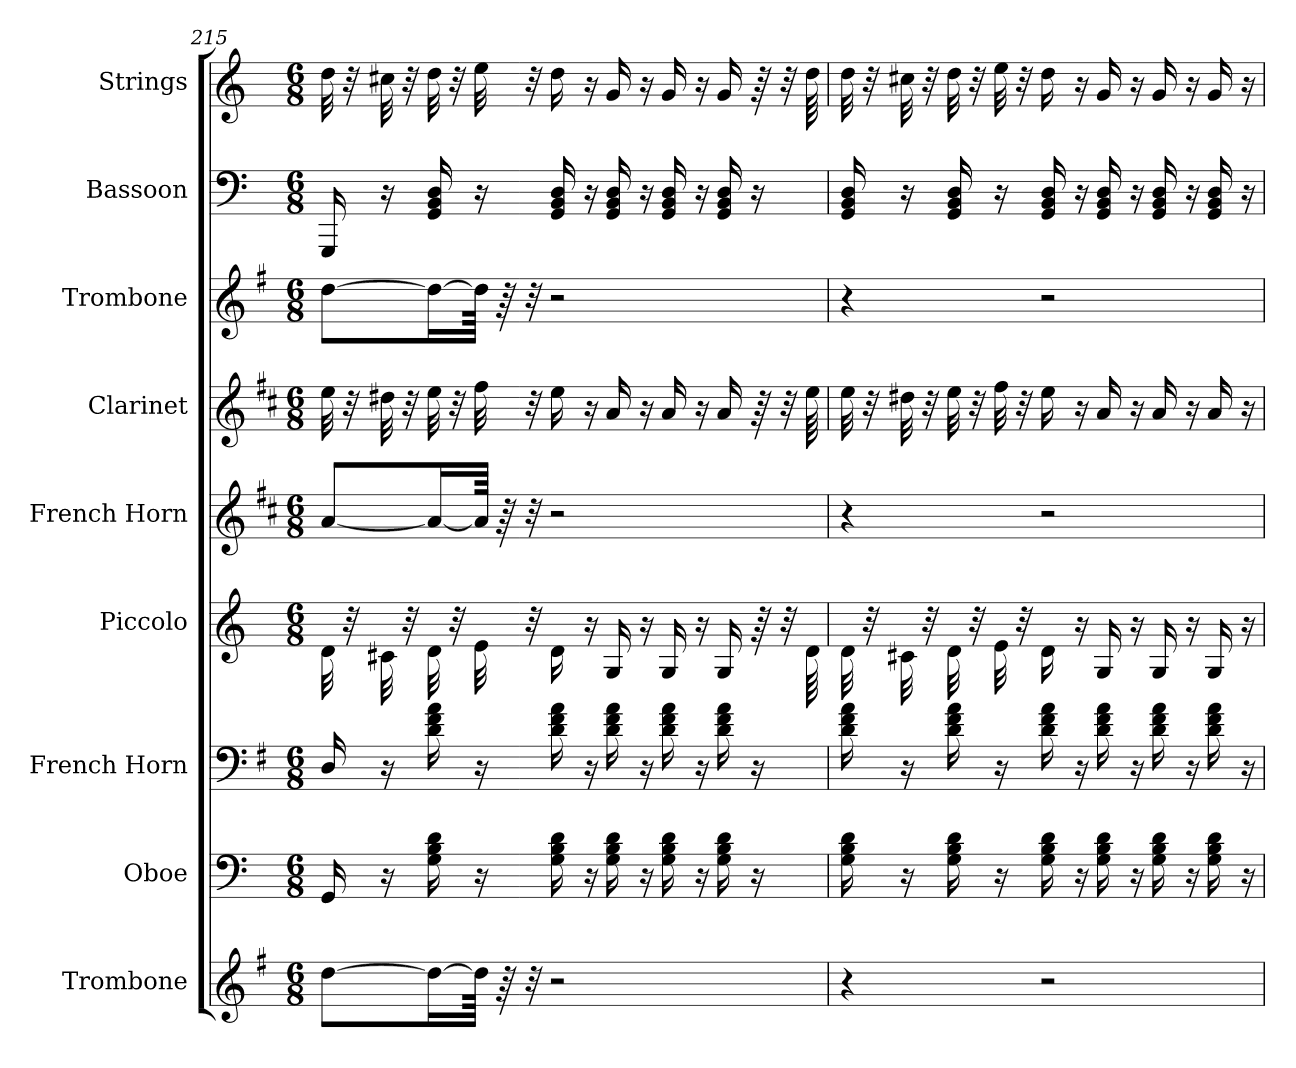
**kern	**kern	**kern	**kern	**kern	**kern	**kern	**kern	**kern
*part9	*part8	*part7	*part6	*part5	*part4	*part3	*part2	*part1
*staff9	*staff8	*staff7	*staff6	*staff5	*staff4	*staff3	*staff2	*staff1
*I"Trombone	*I"Oboe	*I"French Horn	*I"Piccolo	*I"French Horn	*I"Clarinet	*I"Trombone	*I"Bassoon	*I"Strings
*I'Trb	*I'Ob	*I'Hn	*I'Picc	*I'Hn	*I'Cl	*I'Trb	*I'Bsn	*I'Str
!!LO:PB:g=z
*clefG2	*clefF4	*clefF4	*clefG2	*clefG2	*clefG2	*clefG2	*clefF4	*clefG2
*	*	*ITrd4c7	*ITrd-7c-12	*ITrd4c7	*ITrd1c2	*	*	*
*k[f#]	*k[]	*k[]	*k[]	*k[f#]	*k[]	*k[f#]	*k[]	*k[]
*M6/8	*M6/8	*M6/8	*M6/8	*M6/8	*M6/8	*M6/8	*M6/8	*M6/8
=215	=215	=215	=215	=215	=215	=215	=215	=215
[8dd\L	16GG/	16GG/	32dd\	[8d/L	32dd\	[8dd\L	16GGG/	32dd\
.	.	.	32r	.	32r	.	.	32r
.	16r	16r	32cc#X\	.	32cc#X\	.	16r	32cc#X\
.	.	.	32r	.	32r	.	.	32r
16dd\L_	16G\ 16B\ 16d\	16G\ 16B\ 16d\	32dd\	16d/L_	32dd\	16dd\L_	16GG/ 16BB/ 16D/	32dd\
.	.	.	32r	.	32r	.	.	32r
64dd\JJkk]	16r	16r	32ee\	64d/JJkk]	32ee\	64dd\JJkk]	16r	32ee\
64r	.	.	.	64r	.	64r	.	.
32r	.	.	32r	32r	32r	32r	.	32r
2r	16G\ 16B\ 16d\	16G\ 16B\ 16d\	16dd\	2r	16dd\	2r	16GG/ 16BB/ 16D/	16dd\
.	16r	16r	16r	.	16r	.	16r	16r
.	16G\ 16B\ 16d\	16G\ 16B\ 16d\	16g/	.	16g/	.	16GG/ 16BB/ 16D/	16g/
.	16r	16r	16r	.	16r	.	16r	16r
.	16G\ 16B\ 16d\	16G\ 16B\ 16d\	16g/	.	16g/	.	16GG/ 16BB/ 16D/	16g/
.	16r	16r	16r	.	16r	.	16r	16r
.	16G\ 16B\ 16d\	16G\ 16B\ 16d\	16g/	.	16g/	.	16GG/ 16BB/ 16D/	16g/
.	16r	16r	64r	.	64r	.	16r	64r
.	.	.	32r	.	32r	.	.	32r
.	.	.	64dd\	.	64dd\	.	.	64dd\
=216	=216	=216	=216	=216	=216	=216	=216	=216
4r	16G\ 16B\ 16d\	16G\ 16B\ 16d\	32dd\	4r	32dd\	4r	16GG/ 16BB/ 16D/	32dd\
.	.	.	32r	.	32r	.	.	32r
.	16r	16r	32cc#X\	.	32cc#X\	.	16r	32cc#X\
.	.	.	32r	.	32r	.	.	32r
.	16G\ 16B\ 16d\	16G\ 16B\ 16d\	32dd\	.	32dd\	.	16GG/ 16BB/ 16D/	32dd\
.	.	.	32r	.	32r	.	.	32r
.	16r	16r	32ee\	.	32ee\	.	16r	32ee\
.	.	.	32r	.	32r	.	.	32r
2r	16G\ 16B\ 16d\	16G\ 16B\ 16d\	16dd\	2r	16dd\	2r	16GG/ 16BB/ 16D/	16dd\
.	16r	16r	16r	.	16r	.	16r	16r
.	16G\ 16B\ 16d\	16G\ 16B\ 16d\	16g/	.	16g/	.	16GG/ 16BB/ 16D/	16g/
.	16r	16r	16r	.	16r	.	16r	16r
.	16G\ 16B\ 16d\	16G\ 16B\ 16d\	16g/	.	16g/	.	16GG/ 16BB/ 16D/	16g/
.	16r	16r	16r	.	16r	.	16r	16r
.	16G\ 16B\ 16d\	16G\ 16B\ 16d\	16g/	.	16g/	.	16GG/ 16BB/ 16D/	16g/
.	16r	16r	16r	.	16r	.	16r	16r
=	=	=	=	=	=	=	=	=
*-	*-	*-	*-	*-	*-	*-	*-	*-
